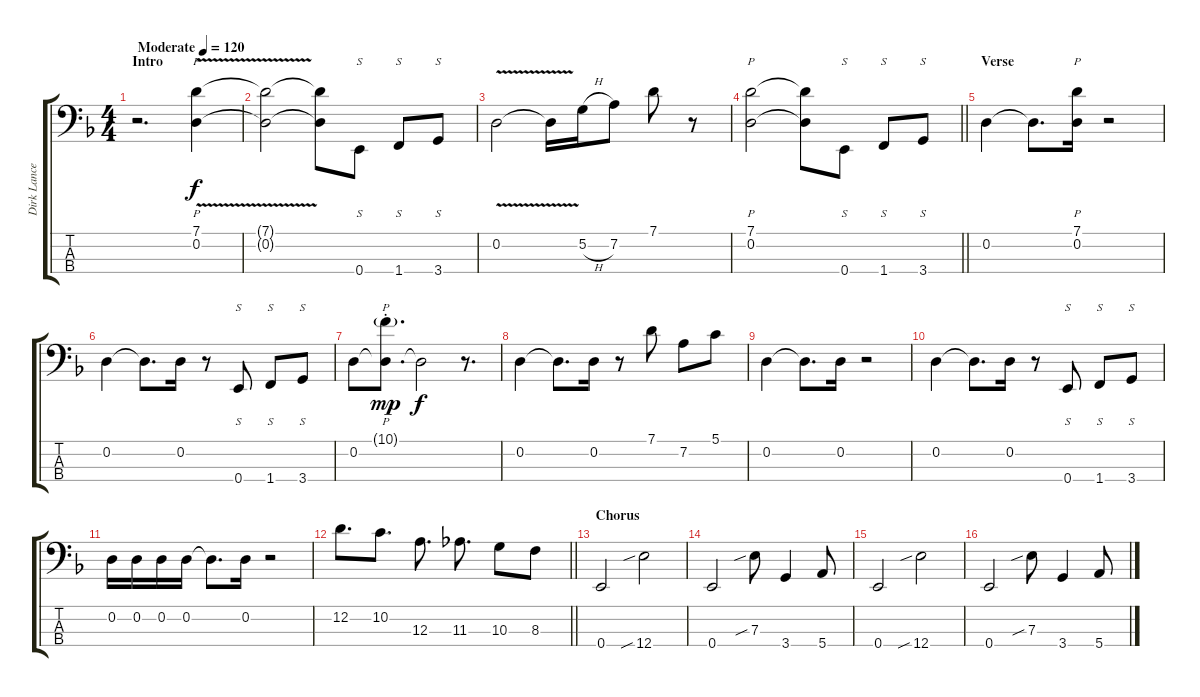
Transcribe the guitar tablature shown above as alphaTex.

\track ("Dirk Lance" "Dirk Lance") {instrument slapbass1}
\staff {score tabs}
\tuning (G2 D2 A1 E1) {hide}
\ts (4 4)
\section ("" "Intro")
\tempo (120 "Moderate")
\clef f4
\ks dminor
r.2{d dy f instrument slapbass1} (7.1{v} 0.2{v}).4{p} |
(7.1{t} 0.2{t}).2 (7.1{t} 0.2{t}).8 0.4.8{s} 1.4.8{s} 3.4.8{s} |
0.2{v}.2 0.2{t}.16 5.2{h}.16 7.2.8 7.1.8 r.8 |
\barLineRight lightlight
(7.1 0.2).2{p} (7.1{t} 0.2{t}).8 0.4.8{s} 1.4.8{s} 3.4.8{s} |
\section ("" "Verse")
0.2.4 0.2{t}.8{d} (7.1 0.2).16{p} r.2 |
0.2.4 0.2{t}.8{d} 0.2.16 r.8 0.4.8{s} 1.4.8{s} 3.4.8{s} |
0.2.8 (10.1{g st} 0.2{t}).8{p d dy mp} 0.2{t}.2{dy f} r.8{d} |
0.2.4 0.2{t}.8{d} 0.2.16 r.8 7.1.8 7.2.8 5.1.8 |
0.2.4 0.2{t}.8{d} 0.2.16 r.2 |
0.2.4 0.2{t}.8{d} 0.2.16 r.8 0.4.8{s} 1.4.8{s} 3.4.8{s} |
0.2.16 0.2.16 0.2.16 0.2.16 0.2{t}.8{d} 0.2.16 r.2 |
\barLineRight lightlight
12.2.8{d} 10.2.8{d} 12.3.8{d} 11.3.8{d} 10.3.8 8.3.8 |
\section ("" "Chorus")
0.4.2 12.4{sib}.2 |
0.4.2 7.3{sib}.8 3.4.4 5.4.8 |
0.4.2 12.4{sib}.2 |
0.4.2 7.3{sib}.8 3.4.4 5.4.8
